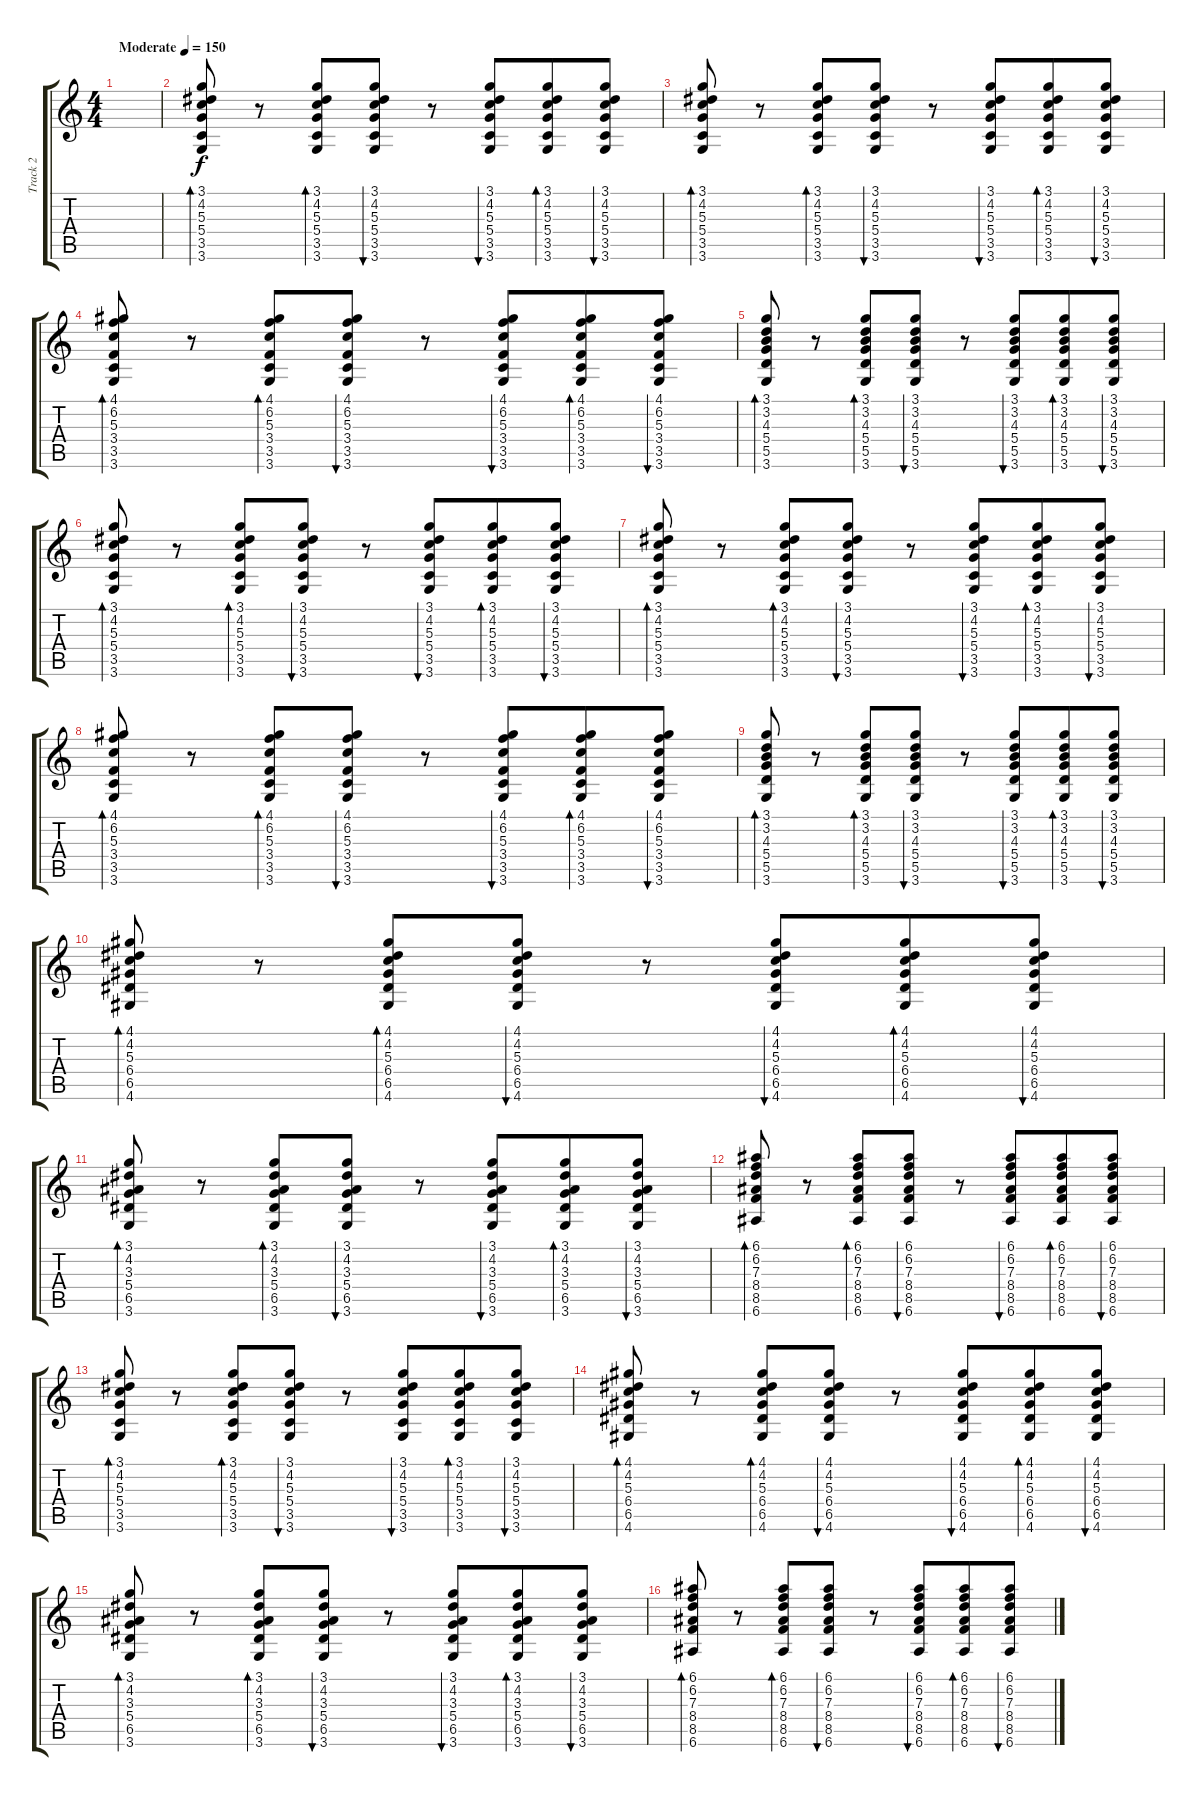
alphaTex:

\track ("Track 2" "Track 2") {instrument electricguitarjazz}
\staff {score tabs}
\tuning (E4 B3 G3 D3 A2 E2) {hide}
\ts (4 4)
\tempo (150 "Moderate")
\clef g2
\ks c
|
(3.1 4.2 5.3 5.4 3.5 3.6).8{bd 60} r.8 (3.1 4.2 5.3 5.4 3.5 3.6).8{bd 60} (3.1 4.2 5.3 5.4 3.5 3.6).8{bu 60} r.8 (3.1 4.2 5.3 5.4 3.5 3.6).8{bu 60 beam merge} (3.1 4.2 5.3 5.4 3.5 3.6).8{bd 60} (3.1 4.2 5.3 5.4 3.5 3.6).8{bu 60} |
(3.1 4.2 5.3 5.4 3.5 3.6).8{bd 60} r.8 (3.1 4.2 5.3 5.4 3.5 3.6).8{bd 60} (3.1 4.2 5.3 5.4 3.5 3.6).8{bu 60} r.8 (3.1 4.2 5.3 5.4 3.5 3.6).8{bu 60 beam merge} (3.1 4.2 5.3 5.4 3.5 3.6).8{bd 60} (3.1 4.2 5.3 5.4 3.5 3.6).8{bu 60} |
(4.1 6.2 5.3 3.4 3.5 3.6).8{bd 60} r.8 (4.1 6.2 5.3 3.4 3.5 3.6).8{bd 60} (4.1 6.2 5.3 3.4 3.5 3.6).8{bu 60} r.8 (4.1 6.2 5.3 3.4 3.5 3.6).8{bu 60 beam merge} (4.1 6.2 5.3 3.4 3.5 3.6).8{bd 60} (4.1 6.2 5.3 3.4 3.5 3.6).8{bu 60} |
(3.1 3.2 4.3 5.4 5.5 3.6).8{bd 60} r.8 (3.1 3.2 4.3 5.4 5.5 3.6).8{bd 60} (3.1 3.2 4.3 5.4 5.5 3.6).8{bu 60} r.8 (3.1 3.2 4.3 5.4 5.5 3.6).8{bu 60 beam merge} (3.1 3.2 4.3 5.4 5.5 3.6).8{bd 60} (3.1 3.2 4.3 5.4 5.5 3.6).8{bu 60} |
(3.1 4.2 5.3 5.4 3.5 3.6).8{bd 60} r.8 (3.1 4.2 5.3 5.4 3.5 3.6).8{bd 60} (3.1 4.2 5.3 5.4 3.5 3.6).8{bu 60} r.8 (3.1 4.2 5.3 5.4 3.5 3.6).8{bu 60 beam merge} (3.1 4.2 5.3 5.4 3.5 3.6).8{bd 60} (3.1 4.2 5.3 5.4 3.5 3.6).8{bu 60} |
(3.1 4.2 5.3 5.4 3.5 3.6).8{bd 60} r.8 (3.1 4.2 5.3 5.4 3.5 3.6).8{bd 60} (3.1 4.2 5.3 5.4 3.5 3.6).8{bu 60} r.8 (3.1 4.2 5.3 5.4 3.5 3.6).8{bu 60 beam merge} (3.1 4.2 5.3 5.4 3.5 3.6).8{bd 60} (3.1 4.2 5.3 5.4 3.5 3.6).8{bu 60} |
(4.1 6.2 5.3 3.4 3.5 3.6).8{bd 60} r.8 (4.1 6.2 5.3 3.4 3.5 3.6).8{bd 60} (4.1 6.2 5.3 3.4 3.5 3.6).8{bu 60} r.8 (4.1 6.2 5.3 3.4 3.5 3.6).8{bu 60 beam merge} (4.1 6.2 5.3 3.4 3.5 3.6).8{bd 60} (4.1 6.2 5.3 3.4 3.5 3.6).8{bu 60} |
(3.1 3.2 4.3 5.4 5.5 3.6).8{bd 60} r.8 (3.1 3.2 4.3 5.4 5.5 3.6).8{bd 60} (3.1 3.2 4.3 5.4 5.5 3.6).8{bu 60} r.8 (3.1 3.2 4.3 5.4 5.5 3.6).8{bu 60 beam merge} (3.1 3.2 4.3 5.4 5.5 3.6).8{bd 60} (3.1 3.2 4.3 5.4 5.5 3.6).8{bu 60} |
(4.1 4.2 5.3 6.4 6.5 4.6).8{bd 60} r.8 (4.1 4.2 5.3 6.4 6.5 4.6).8{bd 60} (4.1 4.2 5.3 6.4 6.5 4.6).8{bu 60} r.8 (4.1 4.2 5.3 6.4 6.5 4.6).8{bu 60 beam merge} (4.1 4.2 5.3 6.4 6.5 4.6).8{bd 60} (4.1 4.2 5.3 6.4 6.5 4.6).8{bu 60} |
(3.1 4.2 3.3 5.4 6.5 3.6).8{bd 60} r.8 (3.1 4.2 3.3 5.4 6.5 3.6).8{bd 60} (3.1 4.2 3.3 5.4 6.5 3.6).8{bu 60} r.8 (3.1 4.2 3.3 5.4 6.5 3.6).8{bu 60 beam merge} (3.1 4.2 3.3 5.4 6.5 3.6).8{bd 60} (3.1 4.2 3.3 5.4 6.5 3.6).8{bu 60} |
(6.1 6.2 7.3 8.4 8.5 6.6).8{bd 60} r.8 (6.1 6.2 7.3 8.4 8.5 6.6).8{bd 60} (6.1 6.2 7.3 8.4 8.5 6.6).8{bu 60} r.8 (6.1 6.2 7.3 8.4 8.5 6.6).8{bu 60 beam merge} (6.1 6.2 7.3 8.4 8.5 6.6).8{bd 60} (6.1 6.2 7.3 8.4 8.5 6.6).8{bu 60} |
(3.1 4.2 5.3 5.4 3.5 3.6).8{bd 60} r.8 (3.1 4.2 5.3 5.4 3.5 3.6).8{bd 60} (3.1 4.2 5.3 5.4 3.5 3.6).8{bu 60} r.8 (3.1 4.2 5.3 5.4 3.5 3.6).8{bu 60 beam merge} (3.1 4.2 5.3 5.4 3.5 3.6).8{bd 60} (3.1 4.2 5.3 5.4 3.5 3.6).8{bu 60} |
(4.1 4.2 5.3 6.4 6.5 4.6).8{bd 60} r.8 (4.1 4.2 5.3 6.4 6.5 4.6).8{bd 60} (4.1 4.2 5.3 6.4 6.5 4.6).8{bu 60} r.8 (4.1 4.2 5.3 6.4 6.5 4.6).8{bu 60 beam merge} (4.1 4.2 5.3 6.4 6.5 4.6).8{bd 60} (4.1 4.2 5.3 6.4 6.5 4.6).8{bu 60} |
(3.1 4.2 3.3 5.4 6.5 3.6).8{bd 60} r.8 (3.1 4.2 3.3 5.4 6.5 3.6).8{bd 60} (3.1 4.2 3.3 5.4 6.5 3.6).8{bu 60} r.8 (3.1 4.2 3.3 5.4 6.5 3.6).8{bu 60 beam merge} (3.1 4.2 3.3 5.4 6.5 3.6).8{bd 60} (3.1 4.2 3.3 5.4 6.5 3.6).8{bu 60} |
(6.1 6.2 7.3 8.4 8.5 6.6).8{bd 60} r.8 (6.1 6.2 7.3 8.4 8.5 6.6).8{bd 60} (6.1 6.2 7.3 8.4 8.5 6.6).8{bu 60} r.8 (6.1 6.2 7.3 8.4 8.5 6.6).8{bu 60 beam merge} (6.1 6.2 7.3 8.4 8.5 6.6).8{bd 60} (6.1 6.2 7.3 8.4 8.5 6.6).8{bu 60}
